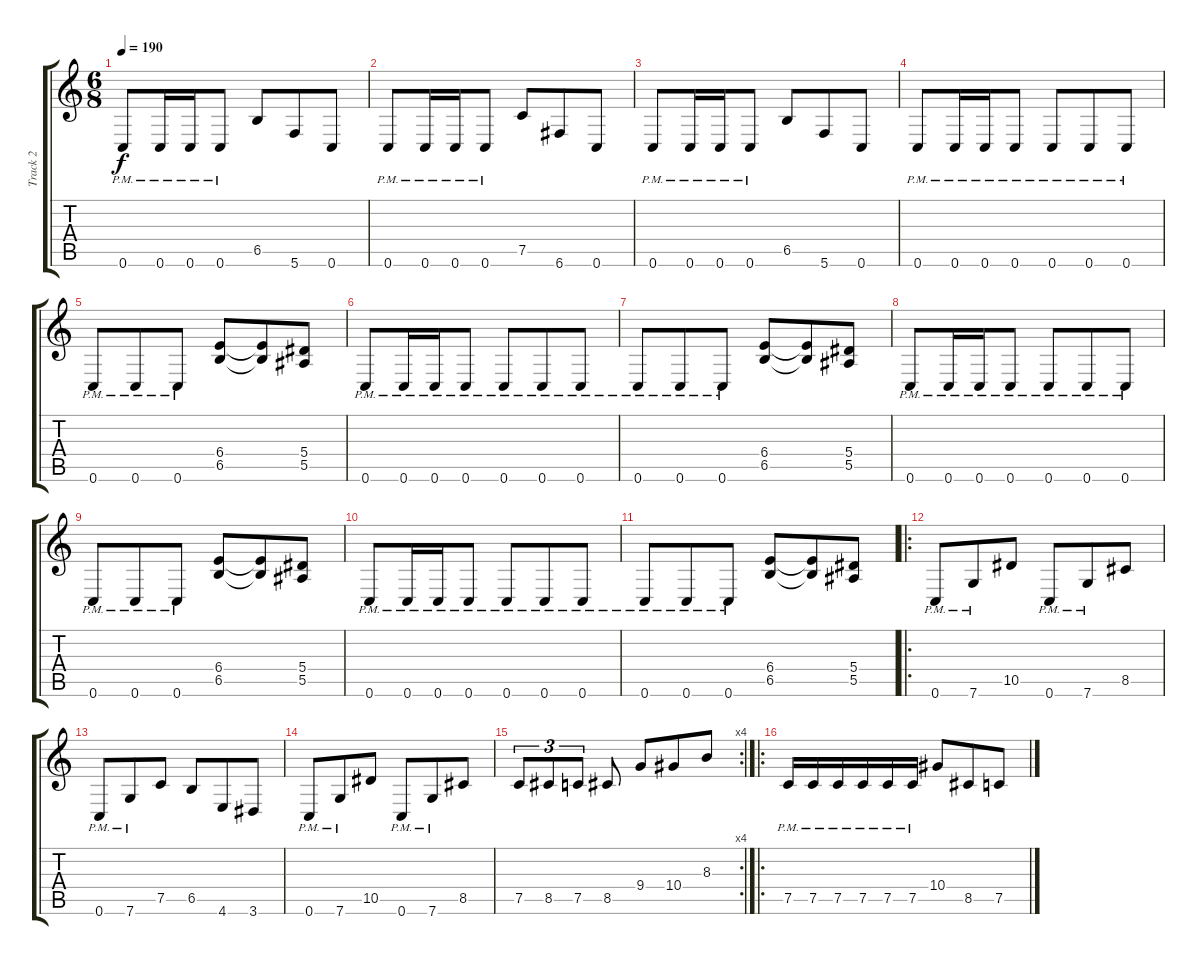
\track ("Track 2" "Track 2") {instrument distortionguitar}
\staff {score tabs}
\tuning (C4 G3 Eb3 Bb2 F2 C2) {hide}
\ts (6 8)
\tempo 190
\clef g2
\ks c
0.6{pm}.8{dy f} 0.6{pm}.16 0.6{pm}.16 0.6{pm}.8 6.5.8 5.6.8 0.6.8 |
0.6{pm}.8 0.6{pm}.16 0.6{pm}.16 0.6{pm}.8 7.5.8 6.6.8 0.6.8 |
0.6{pm}.8 0.6{pm}.16 0.6{pm}.16 0.6{pm}.8 6.5.8 5.6.8 0.6.8 |
0.6{pm}.8 0.6{pm}.16 0.6{pm}.16 0.6{pm}.8 0.6{pm}.8 0.6{pm}.8 0.6{pm}.8 |
0.6{pm}.8 0.6{pm}.8 0.6{pm}.8 (6.4 6.5).8 (6.4{t} 6.5{t}).8 (5.4 5.5).8 |
0.6{pm}.8 0.6{pm}.16 0.6{pm}.16 0.6{pm}.8 0.6{pm}.8 0.6{pm}.8 0.6{pm}.8 |
0.6{pm}.8 0.6{pm}.8 0.6{pm}.8 (6.4 6.5).8 (6.4{t} 6.5{t}).8 (5.4 5.5).8 |
0.6{pm}.8 0.6{pm}.16 0.6{pm}.16 0.6{pm}.8 0.6{pm}.8 0.6{pm}.8 0.6{pm}.8 |
0.6{pm}.8 0.6{pm}.8 0.6{pm}.8 (6.4 6.5).8 (6.4{t} 6.5{t}).8 (5.4 5.5).8 |
0.6{pm}.8 0.6{pm}.16 0.6{pm}.16 0.6{pm}.8 0.6{pm}.8 0.6{pm}.8 0.6{pm}.8 |
0.6{pm}.8 0.6{pm}.8 0.6{pm}.8 (6.4 6.5).8 (6.4{t} 6.5{t}).8 (5.4 5.5).8 |
\ro
0.6{pm}.8 7.6{pm}.8 10.5.8 0.6{pm}.8 7.6{pm}.8 8.5.8 |
0.6{pm}.8 7.6{pm}.8 7.5.8 6.5.8 4.6.8 3.6.8 |
0.6{pm}.8 7.6{pm}.8 10.5.8 0.6{pm}.8 7.6{pm}.8 8.5.8 |
\rc 4
7.5.8{tu (3 2)} 8.5.8{tu (3 2)} 7.5.8{tu (3 2)} 8.5.8 9.4.8 10.4.8 8.3.8 |
\ro
7.5{pm}.16 7.5{pm}.16 7.5{pm}.16 7.5{pm}.16 7.5{pm}.16 7.5{pm}.16 10.4.8 8.5.8 7.5.8
